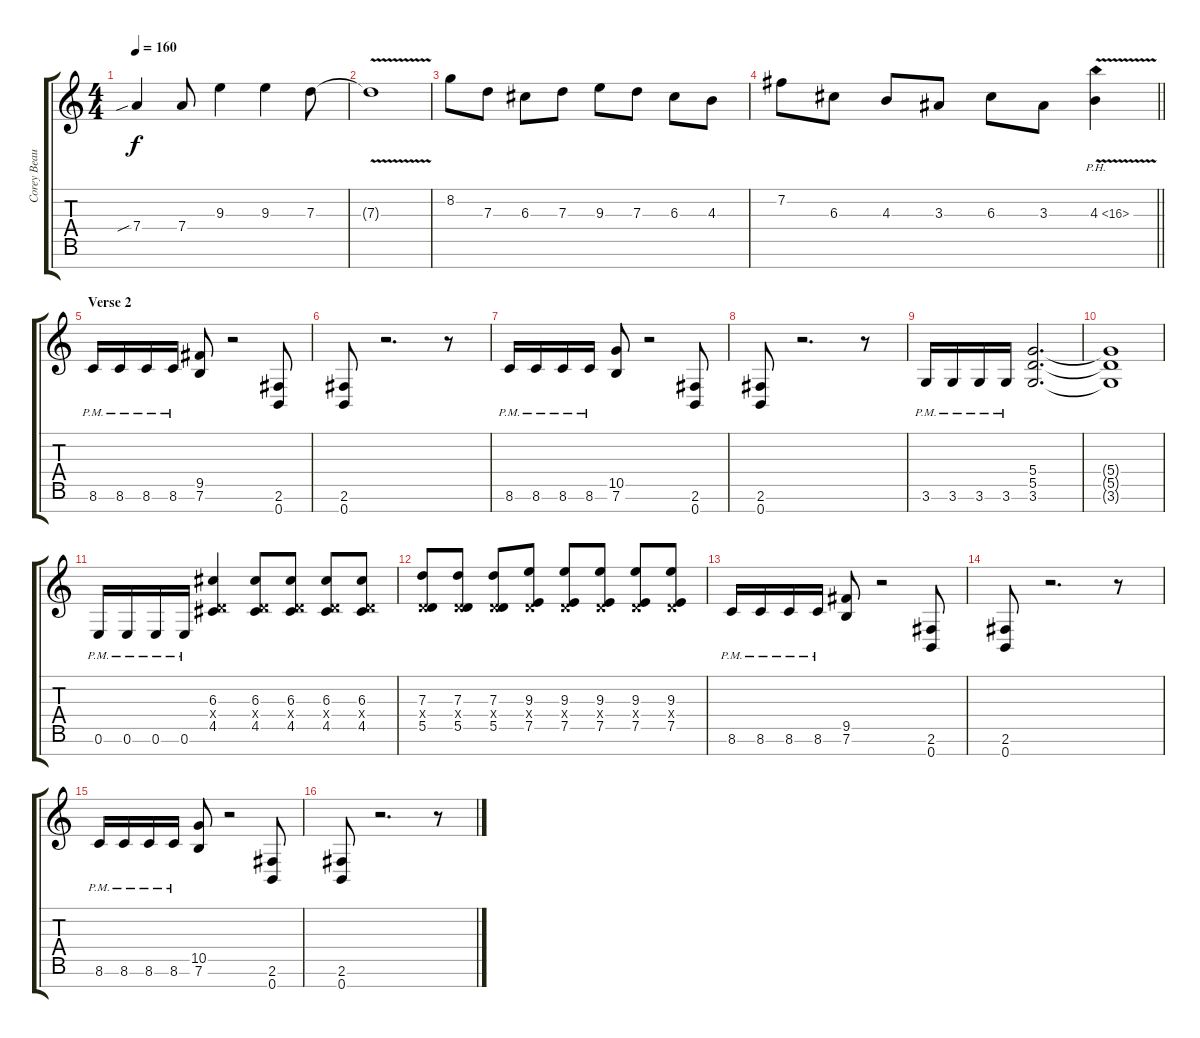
\track ("Corey Beaulieu" "Corey Beau") {instrument distortionguitar}
\staff {score tabs}
\tuning (E4 B3 G3 D3 A2 E2 B1) {hide}
\ts (4 4)
\tempo 160
\clef g2
\ks c
7.4{sib}.4{dy f} 7.4.8 9.3.4 9.3.4 7.3.8 |
7.3{v t}.1 |
8.2.8 7.3.8 6.3.8 7.3.8 9.3.8 7.3.8 6.3.8 4.3.8 |
\barLineRight lightlight
7.2.8 6.3.8 4.3.8 3.3.8 6.3.8 3.3.8 4.3{ph 12 v}.4 |
\section ("" "Verse 2")
8.6{pm}.16 8.6{pm}.16 8.6{pm}.16 8.6{pm}.16 (9.5 7.6).8 r.2 (2.6 0.7).8 |
(2.6 0.7).8 r.2{d} r.8 |
8.6{pm}.16 8.6{pm}.16 8.6{pm}.16 8.6{pm}.16 (10.5 7.6).8 r.2 (2.6 0.7).8 |
(2.6 0.7).8 r.2{d} r.8 |
3.6{pm}.16 3.6{pm}.16 3.6{pm}.16 3.6{pm}.16 (5.4 5.5 3.6).2{d} |
(5.4{t} 5.5{t} 3.6{t}).1 |
0.6{pm}.16 0.6{pm}.16 0.6{pm}.16 0.6{pm}.16 (6.3 0.4{x} 4.5).4 (6.3 0.4{x} 4.5).8 (6.3 0.4{x} 4.5).8 (6.3 0.4{x} 4.5).8 (6.3 0.4{x} 4.5).8 |
(7.3 0.4{x} 5.5).8 (7.3 0.4{x} 5.5).8 (7.3 0.4{x} 5.5).8 (9.3 0.4{x} 7.5).8 (9.3 0.4{x} 7.5).8 (9.3 0.4{x} 7.5).8 (9.3 0.4{x} 7.5).8 (9.3 0.4{x} 7.5).8 |
8.6{pm}.16 8.6{pm}.16 8.6{pm}.16 8.6{pm}.16 (9.5 7.6).8 r.2 (2.6 0.7).8 |
(2.6 0.7).8 r.2{d} r.8 |
8.6{pm}.16 8.6{pm}.16 8.6{pm}.16 8.6{pm}.16 (10.5 7.6).8 r.2 (2.6 0.7).8 |
(2.6 0.7).8 r.2{d} r.8
